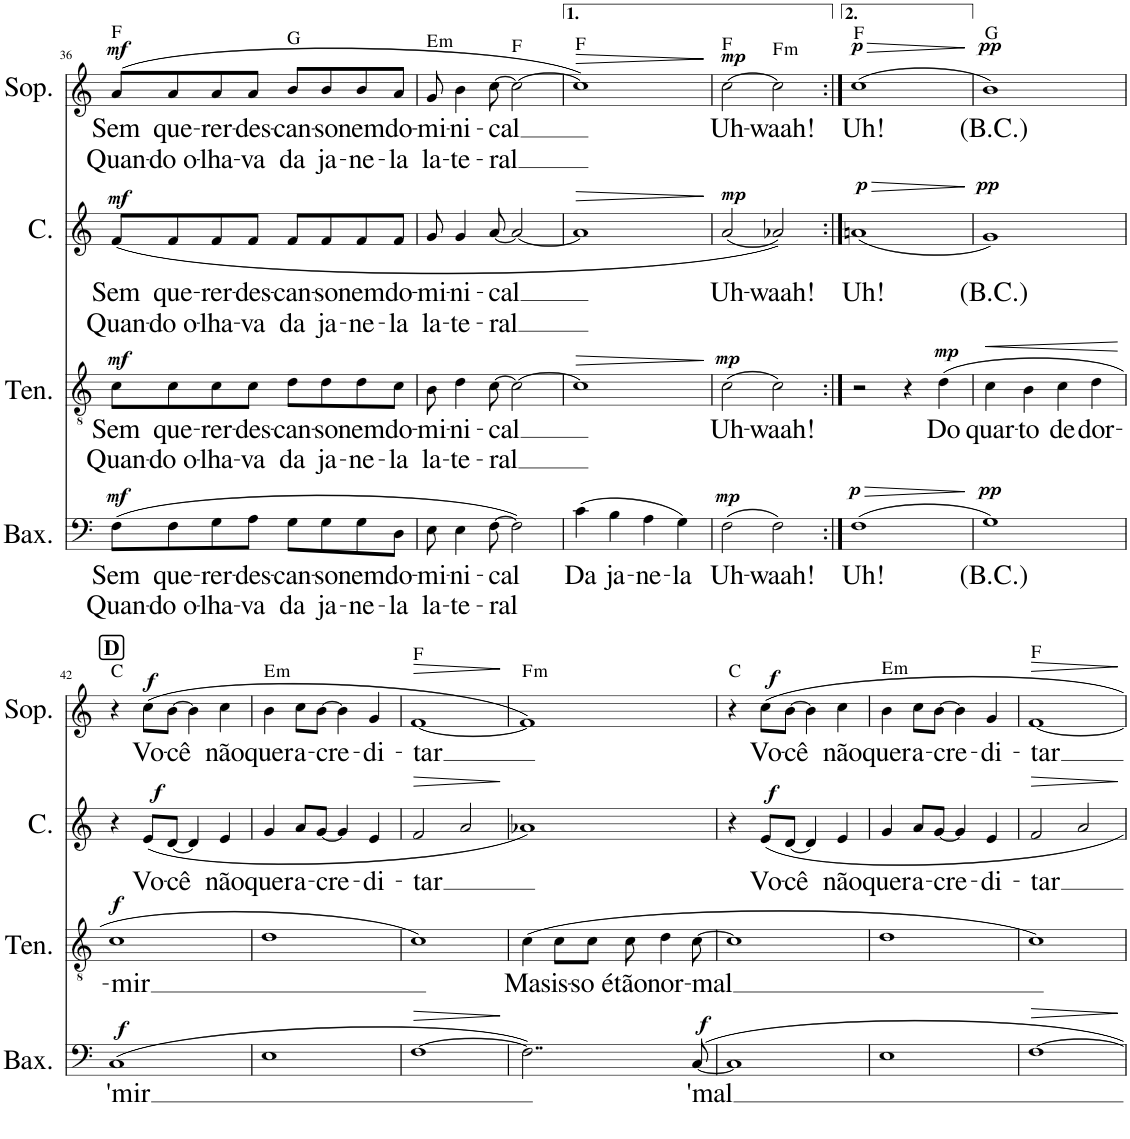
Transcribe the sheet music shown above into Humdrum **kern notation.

**kern	**text	**text	**dynam	**kern	**text	**text	**dynam	**kern	**text	**text	**dynam	**kern	**text	**text	**dynam	**harte
*part4	*part4	*part4	*part4	*part3	*part3	*part3	*part3	*part2	*part2	*part2	*part2	*part1	*part1	*part1	*part1	*part1
*staff4	*staff4	*staff4	*staff4	*staff3	*staff3	*staff3	*staff3	*staff2	*staff2	*staff2	*staff2	*staff1	*staff1	*staff1	*staff1	*
*I"Baixo	*	*	*	*I"Tenor	*	*	*	*I"Contralto	*	*	*	*I"Soprano	*	*	*	*
*I'Bax.	*	*	*	*I'Ten.	*	*	*	*I'C.	*	*	*	*I'Sop.	*	*	*	*
!!LO:PB:g=z
*clefF4	*	*	*	*clefGv2	*	*	*	*clefG2	*	*	*	*clefG2	*	*	*	*
*k[]	*	*	*	*k[]	*	*	*	*k[]	*	*	*	*k[]	*	*	*	*
*M4/4	*	*	*	*M4/4	*	*	*	*M4/4	*	*	*	*M4/4	*	*	*	*
=36	=36	=36	=36	=36	=36	=36	=36	=36	=36	=36	=36	=36	=36	=36	=36	=36
!	!LO:LY:b	!LO:LY:b	!LO:DY:a	!	!LO:LY:b	!LO:LY:b	!LO:DY:a	!	!LO:LY:b	!LO:LY:b	!LO:DY:a	!	!LO:LY:b	!LO:LY:b	!LO:DY:a	!
(8F\L	Sem	Quan-	mf	8c\L	Sem	Quan-	mf	(8f/L	Sem	Quan-	mf	(8a/L	Sem	Quan-	mf	F:maj
!	!LO:LY:b	!LO:LY:b	!	!	!LO:LY:b	!LO:LY:b	!	!	!LO:LY:b	!LO:LY:b	!	!	!LO:LY:b	!LO:LY:b	!	!
8F\	que-	-do o-	.	8c\	que-	-do o-	.	8f/	que-	-do o-	.	8a/	que-	-do o-	.	.
!	!LO:LY:b	!LO:LY:b	!	!	!LO:LY:b	!LO:LY:b	!	!	!LO:LY:b	!LO:LY:b	!	!	!LO:LY:b	!LO:LY:b	!	!
8G\	-rer-	-lha-	.	8c\	-rer-	-lha-	.	8f/	-rer-	-lha-	.	8a/	-rer-	-lha-	.	.
!	!LO:LY:b	!LO:LY:b	!	!	!LO:LY:b	!LO:LY:b	!	!	!LO:LY:b	!LO:LY:b	!	!	!LO:LY:b	!LO:LY:b	!	!
8A\J	-des-	-va	.	8c\J	-des-	-va	.	8f/J	-des-	-va	.	8a/J	-des-	-va	.	.
!	!LO:LY:b	!LO:LY:b	!	!	!LO:LY:b	!LO:LY:b	!	!	!LO:LY:b	!LO:LY:b	!	!	!LO:LY:b	!LO:LY:b	!	!
8G\L	-can-	da	.	8d\L	-can-	da	.	8f/L	-can-	da	.	8b/L	-can-	da	.	G:maj
!	!LO:LY:b	!LO:LY:b	!	!	!LO:LY:b	!LO:LY:b	!	!	!LO:LY:b	!LO:LY:b	!	!	!LO:LY:b	!LO:LY:b	!	!
8G\	-so	ja-	.	8d\	-so	ja-	.	8f/	-so	ja-	.	8b/	-so	ja-	.	.
!	!LO:LY:b	!LO:LY:b	!	!	!LO:LY:b	!LO:LY:b	!	!	!LO:LY:b	!LO:LY:b	!	!	!LO:LY:b	!LO:LY:b	!	!
8G\	nem	-ne-	.	8d\	nem	-ne-	.	8f/	nem	-ne-	.	8b/	nem	-ne-	.	.
!	!LO:LY:b	!LO:LY:b	!	!	!LO:LY:b	!LO:LY:b	!	!	!LO:LY:b	!LO:LY:b	!	!	!LO:LY:b	!LO:LY:b	!	!
8D\J	do-	-la	.	8c\J	do-	-la	.	8f/J	do-	-la	.	8a/J	do-	-la	.	.
=37	=37	=37	=37	=37	=37	=37	=37	=37	=37	=37	=37	=37	=37	=37	=37	=37
!	!LO:LY:b	!LO:LY:b	!	!	!LO:LY:b	!LO:LY:b	!	!	!LO:LY:b	!LO:LY:b	!	!	!LO:LY:b	!LO:LY:b	!	!LO:H:kt=m
8E\	-mi-	la-	.	8B\	-mi-	la-	.	8g/	-mi-	la-	.	8g/	-mi-	la-	.	E:min
!	!LO:LY:b	!LO:LY:b	!	!	!LO:LY:b	!LO:LY:b	!	!	!LO:LY:b	!LO:LY:b	!	!	!LO:LY:b	!LO:LY:b	!	!
4E\	-ni-	-te-	.	4d\	-ni-	-te-	.	4g/	-ni-	-te-	.	4b\	-ni-	-te-	.	.
!	!LO:LY:b	!LO:LY:b	!	!	!LO:LY:b	!LO:LY:b	!	!	!LO:LY:b	!LO:LY:b	!	!	!LO:LY:b	!LO:LY:b	!	!
[8F\	-cal	-ral	.	[8c\	-cal	-ral	.	[8a/	-cal	-ral	.	[8cc\	-cal	-ral	.	.
2F\])	.	.	.	2c\_	.	.	.	2a/_	.	.	.	2cc\_	.	.	.	F:maj
=38	=38	=38	=38	=38	=38	=38	=38	=38	=38	=38	=38	=38	=38	=38	=38	=38
!	!LO:LY:b	!	!	!	!	!	!LO:HP:b	!	!	!	!LO:HP:b	!	!	!	!LO:HP:b	!
(4c\	Da	.	.	1c]	.	.	>	1a]	.	.	>	1cc])	.	.	>	F:maj
!	!LO:LY:b	!	!	!	!	!	!	!	!	!	!	!	!	!	!	!
4B\	ja-	.	.	.	.	.	.	.	.	.	.	.	.	.	.	.
!	!LO:LY:b	!	!	!	!	!	!	!	!	!	!	!	!	!	!	!
4A\	-ne-	.	.	.	.	.	.	.	.	.	.	.	.	.	.	.
!	!LO:LY:b	!	!	!	!	!	!	!	!	!	!	!	!	!	!	!
4G\)	-la	.	.	.	.	.	.	.	.	.	.	.	.	.	.	.
.	.	.	.	.	.	.	]	.	.	.	]	.	.	.	]	.
=39	=39	=39	=39	=39	=39	=39	=39	=39	=39	=39	=39	=39	=39	=39	=39	=39
!	!LO:LY:b	!	!LO:DY:a	!	!LO:LY:b	!	!LO:DY:a	!	!LO:LY:b	!	!LO:DY:a	!	!LO:LY:b	!	!LO:DY:a	!
(2F\	Uh-	.	mp	(2c\	Uh-	.	mp	(2a/	Uh-	.	mp	[2cc\	Uh-	.	mp	F:maj
!	!LO:LY:b	!	!	!	!LO:LY:b	!	!	!	!LO:LY:b	!	!	!	!LO:LY:b	!	!	!LO:H:kt=m
2F\)	-waah!	.	.	2c\)	-waah!	.	.	2a-X/))	-waah!	.	.	2cc\]	-waah!	.	.	F:min
=40:|!	=40:|!	=40:|!	=40:|!	=40:|!	=40:|!	=40:|!	=40:|!	=40:|!	=40:|!	=40:|!	=40:|!	=40:|!	=40:|!	=40:|!	=40:|!	=40:|!
!	!LO:LY:b	!	!LO:HP:b	!	!	!	!	!	!LO:LY:b	!	!LO:HP:b	!	!LO:LY:b	!	!LO:HP:b	!
!	!	!	!LO:DY:n=1:a	!	!	!	!	!	!	!	!LO:DY:n=1:a	!	!	!	!LO:DY:n=1:a	!
(1F	Uh!	.	> p	2r	.	.	.	(1an	Uh!	.	> p	(1cc	Uh!	.	> p	F:maj
.	.	.	.	4r	.	.	.	.	.	.	.	.	.	.	.	.
!	!	!	!	!	!LO:LY:b	!	!LO:DY:a	!	!	!	!	!	!	!	!	!
.	.	.	.	(4d\	Do	.	mp	.	.	.	.	.	.	.	.	.
.	.	.	]	.	.	.	.	.	.	.	]	.	.	.	]	.
=41	=41	=41	=41	=41	=41	=41	=41	=41	=41	=41	=41	=41	=41	=41	=41	=41
!	!LO:LY:b	!	!LO:DY:a	!	!LO:LY:b	!	!LO:HP:b	!	!LO:LY:b	!	!LO:DY:a	!	!LO:LY:b	!	!LO:DY:a	!
1G)	(B.C.)	.	pp	4c\	quar-	.	<	1g)	(B.C.)	.	pp	1b)	(B.C.)	.	pp	G:maj
!	!	!	!	!	!LO:LY:b	!	!	!	!	!	!	!	!	!	!	!
.	.	.	.	4B\	-to	.	.	.	.	.	.	.	.	.	.	.
!	!	!	!	!	!LO:LY:b	!	!	!	!	!	!	!	!	!	!	!
.	.	.	.	4c\	de	.	.	.	.	.	.	.	.	.	.	.
!	!	!	!	!	!LO:LY:b	!	!	!	!	!	!	!	!	!	!	!
.	.	.	.	4d\	dor-	.	.	.	.	.	.	.	.	.	.	.
.	.	.	.	.	.	.	[	.	.	.	.	.	.	.	.	.
!!LO:LB:g=z
!!LO:REH:place=s1:a:B:cj:fs=14:t=D
=42	=42	=42	=42	=42	=42	=42	=42	=42	=42	=42	=42	=42	=42	=42	=42	=42
!	!LO:LY:b	!	!LO:DY:a	!	!LO:LY:b	!	!LO:DY:a	!	!	!	!	!	!	!	!	!
(1C	'mir	.	f	1c	-mir	.	f	4r	.	.	.	4r	.	.	.	C:maj
!	!	!	!	!	!	!	!	!	!LO:LY:b	!	!LO:DY:a	!	!LO:LY:b	!	!LO:DY:a	!
.	.	.	.	.	.	.	.	(8e/L	Vo-	.	f	(8cc\L	Vo-	.	f	.
!	!	!	!	!	!	!	!	!	!LO:LY:b	!	!	!	!LO:LY:b	!	!	!
.	.	.	.	.	.	.	.	[8d/J	-cê	.	.	[8b\J	-cê	.	.	.
.	.	.	.	.	.	.	.	4d/]	.	.	.	4b\]	.	.	.	.
!	!	!	!	!	!	!	!	!	!LO:LY:b	!	!	!	!LO:LY:b	!	!	!
.	.	.	.	.	.	.	.	4e/	não	.	.	4cc\	não	.	.	.
=43	=43	=43	=43	=43	=43	=43	=43	=43	=43	=43	=43	=43	=43	=43	=43	=43
!	!	!	!	!	!	!	!	!	!LO:LY:b	!	!	!	!LO:LY:b	!	!	!LO:H:kt=m
1E	.	.	.	1d	.	.	.	4g/	quer	.	.	4b\	quer	.	.	E:min
!	!	!	!	!	!	!	!	!	!LO:LY:b	!	!	!	!LO:LY:b	!	!	!
.	.	.	.	.	.	.	.	8a/L	a-	.	.	8cc\L	a-	.	.	.
!	!	!	!	!	!	!	!	!	!LO:LY:b	!	!	!	!LO:LY:b	!	!	!
.	.	.	.	.	.	.	.	[8g/J	-cre-	.	.	[8b\J	-cre-	.	.	.
.	.	.	.	.	.	.	.	4g/]	.	.	.	4b\]	.	.	.	.
!	!	!	!	!	!	!	!	!	!LO:LY:b	!	!	!	!LO:LY:b	!	!	!
.	.	.	.	.	.	.	.	4e/	-di-	.	.	4g/	-di-	.	.	.
=44	=44	=44	=44	=44	=44	=44	=44	=44	=44	=44	=44	=44	=44	=44	=44	=44
!	!	!	!LO:HP:b	!	!	!	!	!	!LO:LY:b	!	!LO:HP:b	!	!LO:LY:b	!	!LO:HP:b	!
[1F	.	.	>	1c)	.	.	.	2f/	-tar	.	>	[1f	-tar	.	>	F:maj
.	.	.	.	.	.	.	.	2a/	.	.	.	.	.	.	.	.
.	.	.	]	.	.	.	.	.	.	.	]	.	.	.	]	.
=45	=45	=45	=45	=45	=45	=45	=45	=45	=45	=45	=45	=45	=45	=45	=45	=45
!	!	!	!	!	!LO:LY:b	!	!	!	!	!	!	!	!	!	!	!LO:H:kt=m
2..F\])	.	.	.	(4c\	Mas	.	.	1a-X)	.	.	.	1f])	.	.	.	F:min
!	!	!	!	!	!LO:LY:b	!	!	!	!	!	!	!	!	!	!	!
.	.	.	.	8c\L	is-	.	.	.	.	.	.	.	.	.	.	.
!	!	!	!	!	!LO:LY:b	!	!	!	!	!	!	!	!	!	!	!
.	.	.	.	8c\J	-so é	.	.	.	.	.	.	.	.	.	.	.
!	!	!	!	!	!LO:LY:b	!	!	!	!	!	!	!	!	!	!	!
.	.	.	.	8c\	tão	.	.	.	.	.	.	.	.	.	.	.
!	!	!	!	!	!LO:LY:b	!	!	!	!	!	!	!	!	!	!	!
.	.	.	.	4d\	nor-	.	.	.	.	.	.	.	.	.	.	.
!	!LO:LY:b	!	!LO:DY:a	!	!LO:LY:b	!	!	!	!	!	!	!	!	!	!	!
[8C/	'mal	.	f	[8c\	-mal	.	.	.	.	.	.	.	.	.	.	.
=46	=46	=46	=46	=46	=46	=46	=46	=46	=46	=46	=46	=46	=46	=46	=46	=46
1C]	.	.	.	1c]	.	.	.	4r	.	.	.	4r	.	.	.	C:maj
!	!	!	!	!	!	!	!	!	!LO:LY:b	!	!LO:DY:a	!	!LO:LY:b	!	!LO:DY:a	!
.	.	.	.	.	.	.	.	8e/L	Vo-	.	f	8cc\L	Vo-	.	f	.
!	!	!	!	!	!	!	!	!	!LO:LY:b	!	!	!	!LO:LY:b	!	!	!
.	.	.	.	.	.	.	.	[8d/J	-cê	.	.	[8b\J	-cê	.	.	.
.	.	.	.	.	.	.	.	4d/]	.	.	.	4b\]	.	.	.	.
!	!	!	!	!	!	!	!	!	!LO:LY:b	!	!	!	!LO:LY:b	!	!	!
.	.	.	.	.	.	.	.	4e/	não	.	.	4cc\	não	.	.	.
=47	=47	=47	=47	=47	=47	=47	=47	=47	=47	=47	=47	=47	=47	=47	=47	=47
!	!	!	!	!	!	!	!	!	!LO:LY:b	!	!	!	!LO:LY:b	!	!	!LO:H:kt=m
1E	.	.	.	1d	.	.	.	4g/	quer	.	.	4b\	quer	.	.	E:min
!	!	!	!	!	!	!	!	!	!LO:LY:b	!	!	!	!LO:LY:b	!	!	!
.	.	.	.	.	.	.	.	8a/L	a-	.	.	8cc\L	a-	.	.	.
!	!	!	!	!	!	!	!	!	!LO:LY:b	!	!	!	!LO:LY:b	!	!	!
.	.	.	.	.	.	.	.	[8g/J	-cre-	.	.	[8b\J	-cre-	.	.	.
.	.	.	.	.	.	.	.	4g/]	.	.	.	4b\]	.	.	.	.
!	!	!	!	!	!	!	!	!	!LO:LY:b	!	!	!	!LO:LY:b	!	!	!
.	.	.	.	.	.	.	.	4e/	-di-	.	.	4g/	-di-	.	.	.
=48	=48	=48	=48	=48	=48	=48	=48	=48	=48	=48	=48	=48	=48	=48	=48	=48
!	!	!	!LO:HP:b	!	!	!	!	!	!LO:LY:b	!	!LO:HP:b	!	!LO:LY:b	!	!LO:HP:b	!
[1F	.	.	>	1c)	.	.	.	2f/	-tar	.	>	[1f	-tar	.	>	F:maj
.	.	.	.	.	.	.	.	2a/	.	.	.	.	.	.	.	.
.	.	.	]	.	.	.	.	.	.	.	]	.	.	.	]	.
=	=	=	=	=	=	=	=	=	=	=	=	=	=	=	=	=
*-	*-	*-	*-	*-	*-	*-	*-	*-	*-	*-	*-	*-	*-	*-	*-	*-
